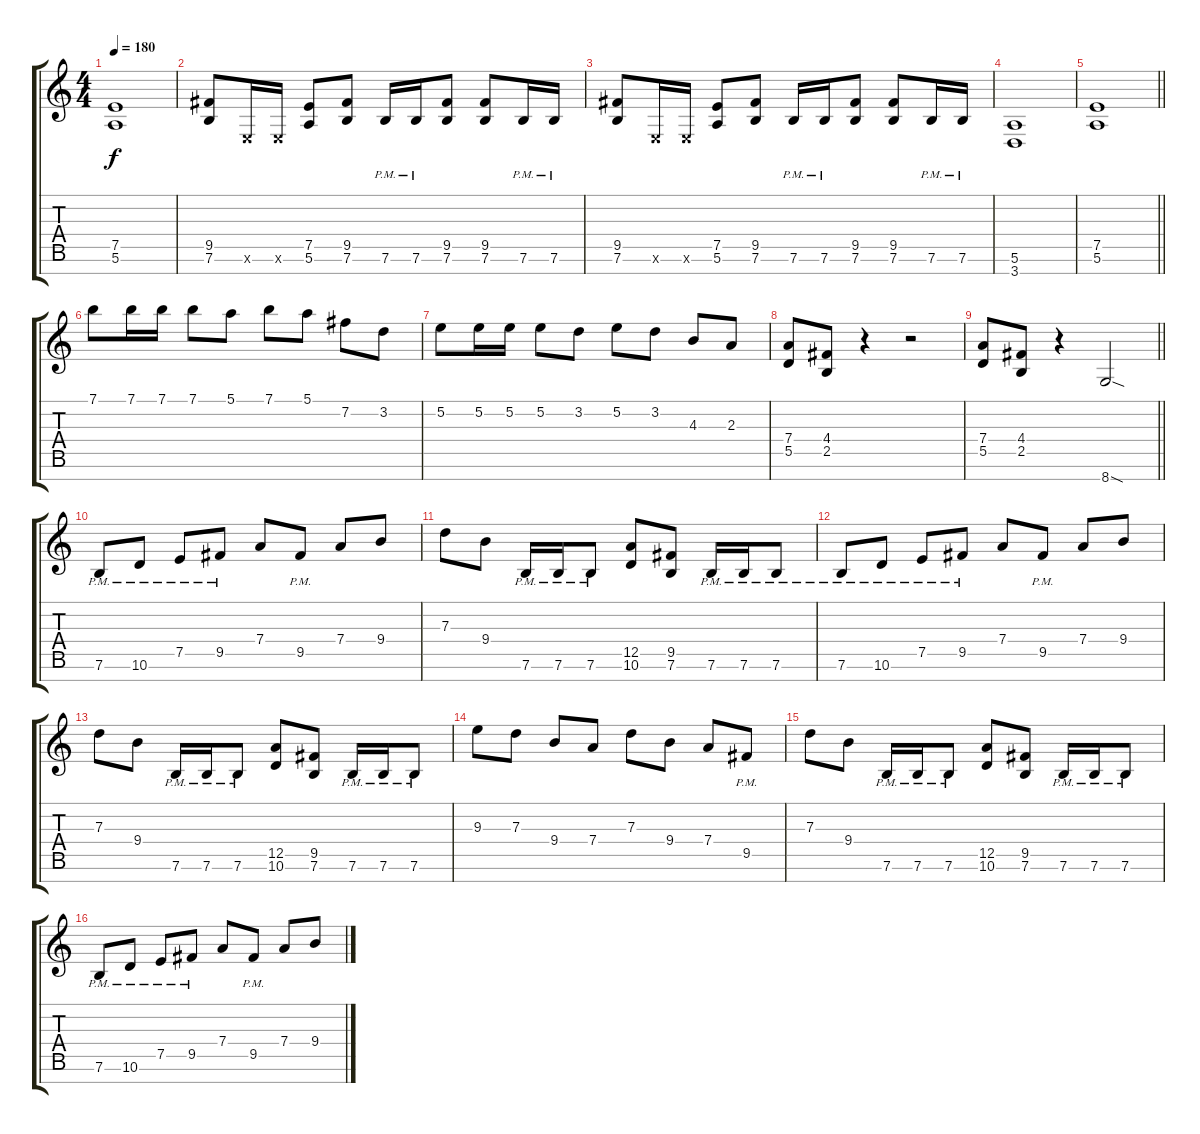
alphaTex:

\track "" {instrument distortionguitar}
\staff {score tabs}
\tuning (E4 B3 G3 D3 A2 E2 B1) {hide}
\ts (4 4)
\tempo 180
\clef g2
\ks c
(7.5 5.6).1{dy f} |
(9.5 7.6).8 0.6{x}.16 0.6{x}.16 (7.5 5.6).8 (9.5 7.6).8 7.6{pm}.16 7.6{pm}.16 (9.5 7.6).8 (9.5 7.6).8 7.6{pm}.16 7.6{pm}.16 |
(9.5 7.6).8 0.6{x}.16 0.6{x}.16 (7.5 5.6).8 (9.5 7.6).8 7.6{pm}.16 7.6{pm}.16 (9.5 7.6).8 (9.5 7.6).8 7.6{pm}.16 7.6{pm}.16 |
(5.6 3.7).1 |
\barLineRight lightlight
(7.5 5.6).1 |
7.1.8 7.1.16 7.1.16 7.1.8 5.1.8 7.1.8 5.1.8 7.2.8 3.2.8 |
5.2.8 5.2.16 5.2.16 5.2.8 3.2.8 5.2.8 3.2.8 4.3.8 2.3.8 |
(7.4 5.5).8 (4.4 2.5).8 r.4 r.2 |
\barLineRight lightlight
(7.4 5.5).8 (4.4 2.5).8 r.4 8.7{sod}.2 |
7.6{pm}.8 10.6{pm}.8 7.5{pm}.8 9.5{pm}.8 7.4.8 9.5{pm}.8 7.4.8 9.4.8 |
7.3.8 9.4.8 7.6{pm}.16 7.6{pm}.16 7.6{pm}.8 (12.5 10.6).8 (9.5 7.6).8 7.6{pm}.16 7.6{pm}.16 7.6{pm}.8 |
7.6{pm}.8 10.6{pm}.8 7.5{pm}.8 9.5{pm}.8 7.4.8 9.5{pm}.8 7.4.8 9.4.8 |
7.3.8 9.4.8 7.6{pm}.16 7.6{pm}.16 7.6{pm}.8 (12.5 10.6).8 (9.5 7.6).8 7.6{pm}.16 7.6{pm}.16 7.6{pm}.8 |
9.3.8 7.3.8 9.4.8 7.4.8 7.3.8 9.4.8 7.4.8 9.5{pm}.8 |
7.3.8 9.4.8 7.6{pm}.16 7.6{pm}.16 7.6{pm}.8 (12.5 10.6).8 (9.5 7.6).8 7.6{pm}.16 7.6{pm}.16 7.6{pm}.8 |
7.6{pm}.8 10.6{pm}.8 7.5{pm}.8 9.5{pm}.8 7.4.8 9.5{pm}.8 7.4.8 9.4.8
